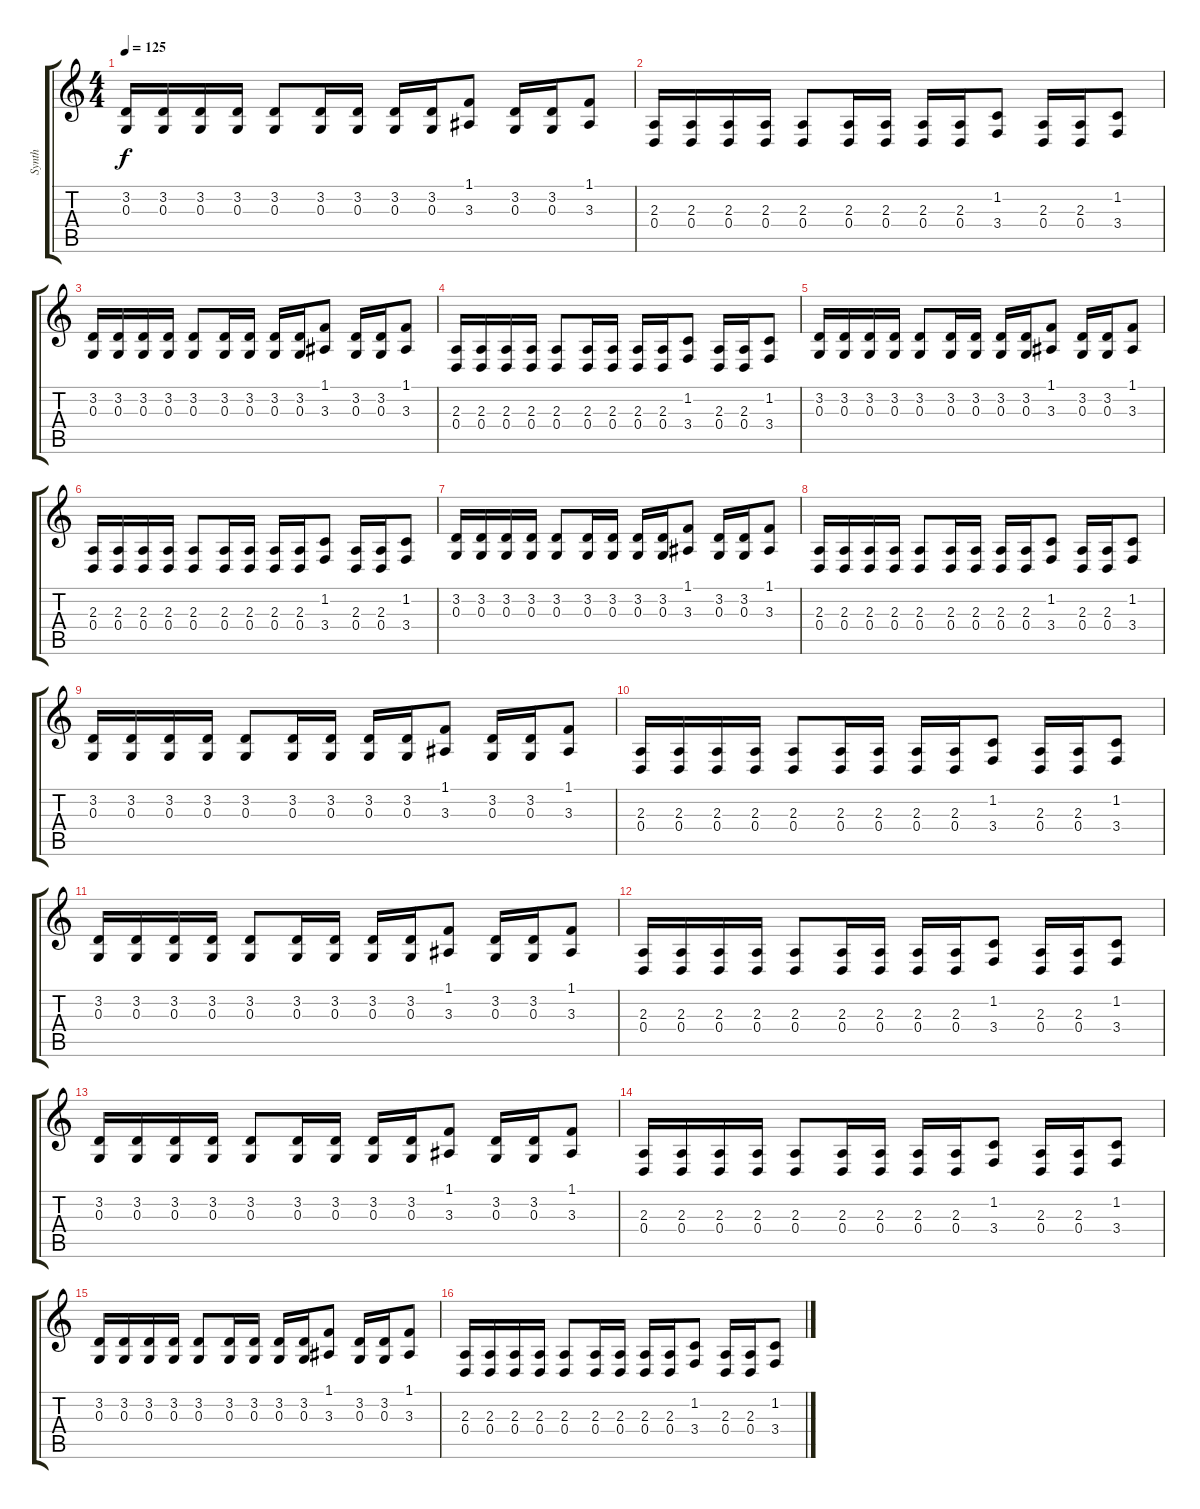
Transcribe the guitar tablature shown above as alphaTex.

\track ("Synth" "Synth") {instrument harpsichord}
\staff {score tabs}
\tuning (E4 B3 G3 D3 A2 E2) {hide}
\ts (4 4)
\tempo 125
\clef g2
\ks c
(3.2 0.3).16{dy f} (3.2 0.3).16 (3.2 0.3).16 (3.2 0.3).16 (3.2 0.3).8 (3.2 0.3).16 (3.2 0.3).16 (3.2 0.3).16 (3.2 0.3).16 (1.1 3.3).8 (3.2 0.3).16 (3.2 0.3).16 (1.1 3.3).8 |
(2.3 0.4).16 (2.3 0.4).16 (2.3 0.4).16 (2.3 0.4).16 (2.3 0.4).8 (2.3 0.4).16 (2.3 0.4).16 (2.3 0.4).16 (2.3 0.4).16 (1.2 3.4).8 (2.3 0.4).16 (2.3 0.4).16 (1.2 3.4).8 |
(3.2 0.3).16 (3.2 0.3).16 (3.2 0.3).16 (3.2 0.3).16 (3.2 0.3).8 (3.2 0.3).16 (3.2 0.3).16 (3.2 0.3).16 (3.2 0.3).16 (1.1 3.3).8 (3.2 0.3).16 (3.2 0.3).16 (1.1 3.3).8 |
(2.3 0.4).16 (2.3 0.4).16 (2.3 0.4).16 (2.3 0.4).16 (2.3 0.4).8 (2.3 0.4).16 (2.3 0.4).16 (2.3 0.4).16 (2.3 0.4).16 (1.2 3.4).8 (2.3 0.4).16 (2.3 0.4).16 (1.2 3.4).8 |
(3.2 0.3).16 (3.2 0.3).16 (3.2 0.3).16 (3.2 0.3).16 (3.2 0.3).8 (3.2 0.3).16 (3.2 0.3).16 (3.2 0.3).16 (3.2 0.3).16 (1.1 3.3).8 (3.2 0.3).16 (3.2 0.3).16 (1.1 3.3).8 |
(2.3 0.4).16 (2.3 0.4).16 (2.3 0.4).16 (2.3 0.4).16 (2.3 0.4).8 (2.3 0.4).16 (2.3 0.4).16 (2.3 0.4).16 (2.3 0.4).16 (1.2 3.4).8 (2.3 0.4).16 (2.3 0.4).16 (1.2 3.4).8 |
(3.2 0.3).16 (3.2 0.3).16 (3.2 0.3).16 (3.2 0.3).16 (3.2 0.3).8 (3.2 0.3).16 (3.2 0.3).16 (3.2 0.3).16 (3.2 0.3).16 (1.1 3.3).8 (3.2 0.3).16 (3.2 0.3).16 (1.1 3.3).8 |
(2.3 0.4).16 (2.3 0.4).16 (2.3 0.4).16 (2.3 0.4).16 (2.3 0.4).8 (2.3 0.4).16 (2.3 0.4).16 (2.3 0.4).16 (2.3 0.4).16 (1.2 3.4).8 (2.3 0.4).16 (2.3 0.4).16 (1.2 3.4).8 |
(3.2 0.3).16 (3.2 0.3).16 (3.2 0.3).16 (3.2 0.3).16 (3.2 0.3).8 (3.2 0.3).16 (3.2 0.3).16 (3.2 0.3).16 (3.2 0.3).16 (1.1 3.3).8 (3.2 0.3).16 (3.2 0.3).16 (1.1 3.3).8 |
(2.3 0.4).16 (2.3 0.4).16 (2.3 0.4).16 (2.3 0.4).16 (2.3 0.4).8 (2.3 0.4).16 (2.3 0.4).16 (2.3 0.4).16 (2.3 0.4).16 (1.2 3.4).8 (2.3 0.4).16 (2.3 0.4).16 (1.2 3.4).8 |
(3.2 0.3).16 (3.2 0.3).16 (3.2 0.3).16 (3.2 0.3).16 (3.2 0.3).8 (3.2 0.3).16 (3.2 0.3).16 (3.2 0.3).16 (3.2 0.3).16 (1.1 3.3).8 (3.2 0.3).16 (3.2 0.3).16 (1.1 3.3).8 |
(2.3 0.4).16 (2.3 0.4).16 (2.3 0.4).16 (2.3 0.4).16 (2.3 0.4).8 (2.3 0.4).16 (2.3 0.4).16 (2.3 0.4).16 (2.3 0.4).16 (1.2 3.4).8 (2.3 0.4).16 (2.3 0.4).16 (1.2 3.4).8 |
(3.2 0.3).16 (3.2 0.3).16 (3.2 0.3).16 (3.2 0.3).16 (3.2 0.3).8 (3.2 0.3).16 (3.2 0.3).16 (3.2 0.3).16 (3.2 0.3).16 (1.1 3.3).8 (3.2 0.3).16 (3.2 0.3).16 (1.1 3.3).8 |
(2.3 0.4).16 (2.3 0.4).16 (2.3 0.4).16 (2.3 0.4).16 (2.3 0.4).8 (2.3 0.4).16 (2.3 0.4).16 (2.3 0.4).16 (2.3 0.4).16 (1.2 3.4).8 (2.3 0.4).16 (2.3 0.4).16 (1.2 3.4).8 |
(3.2 0.3).16 (3.2 0.3).16 (3.2 0.3).16 (3.2 0.3).16 (3.2 0.3).8 (3.2 0.3).16 (3.2 0.3).16 (3.2 0.3).16 (3.2 0.3).16 (1.1 3.3).8 (3.2 0.3).16 (3.2 0.3).16 (1.1 3.3).8 |
(2.3 0.4).16 (2.3 0.4).16 (2.3 0.4).16 (2.3 0.4).16 (2.3 0.4).8 (2.3 0.4).16 (2.3 0.4).16 (2.3 0.4).16 (2.3 0.4).16 (1.2 3.4).8 (2.3 0.4).16 (2.3 0.4).16 (1.2 3.4).8
